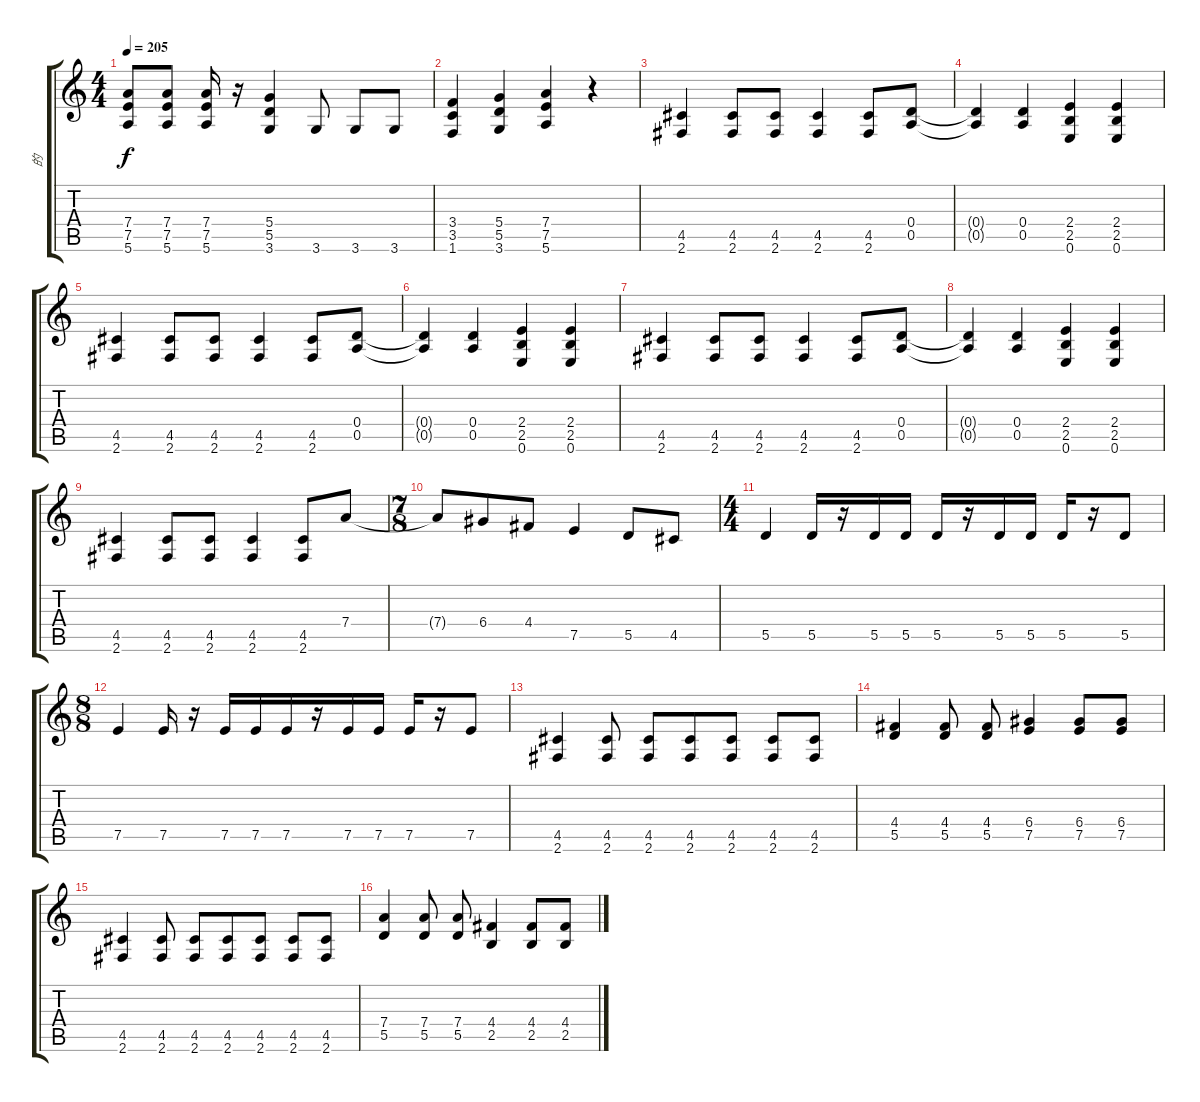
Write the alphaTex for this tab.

\track ("的" "的") {instrument distortionguitar}
\staff {score tabs}
\tuning (E4 B3 G3 D3 A2 E2) {hide}
\ts (4 4)
\tempo 205
\clef g2
\ks c
(7.4 7.5 5.6).8{dy f} (7.4 7.5 5.6).8 (7.4 7.5 5.6).16 r.16 (5.4 5.5 3.6).4 3.6.8 3.6.8 3.6.8 |
(3.4 3.5 1.6).4 (5.4 5.5 3.6).4 (7.4 7.5 5.6).4 r.4 |
(4.5 2.6).4 (4.5 2.6).8 (4.5 2.6).8 (4.5 2.6).4 (4.5 2.6).8 (0.4 0.5).8 |
(0.4{t} 0.5{t}).4 (0.4 0.5).4 (2.4 2.5 0.6).4 (2.4 2.5 0.6).4 |
(4.5 2.6).4 (4.5 2.6).8 (4.5 2.6).8 (4.5 2.6).4 (4.5 2.6).8 (0.4 0.5).8 |
(0.4{t} 0.5{t}).4 (0.4 0.5).4 (2.4 2.5 0.6).4 (2.4 2.5 0.6).4 |
(4.5 2.6).4 (4.5 2.6).8 (4.5 2.6).8 (4.5 2.6).4 (4.5 2.6).8 (0.4 0.5).8 |
(0.4{t} 0.5{t}).4 (0.4 0.5).4 (2.4 2.5 0.6).4 (2.4 2.5 0.6).4 |
(4.5 2.6).4 (4.5 2.6).8 (4.5 2.6).8 (4.5 2.6).4 (4.5 2.6).8 7.4.8 |
\ts (7 8)
7.4{t}.8 6.4.8 4.4.8 7.5.4 5.5.8 4.5.8 |
\ts (4 4)
5.5.4 5.5.16 r.16 5.5.16 5.5.16 5.5.16 r.16 5.5.16 5.5.16 5.5.16 r.16 5.5.8 |
\ts (8 8)
7.5.4 7.5.16 r.16 7.5.16 7.5.16 7.5.16 r.16 7.5.16 7.5.16 7.5.16 r.16 7.5.8 |
(4.5 2.6).4 (4.5 2.6).8 (4.5 2.6).8 (4.5 2.6).8 (4.5 2.6).8 (4.5 2.6).8 (4.5 2.6).8 |
(4.4 5.5).4 (4.4 5.5).8 (4.4 5.5).8 (6.4 7.5).4 (6.4 7.5).8 (6.4 7.5).8 |
(4.5 2.6).4 (4.5 2.6).8 (4.5 2.6).8 (4.5 2.6).8 (4.5 2.6).8 (4.5 2.6).8 (4.5 2.6).8 |
(7.4 5.5).4 (7.4 5.5).8 (7.4 5.5).8 (4.4 2.5).4 (4.4 2.5).8 (4.4 2.5).8
